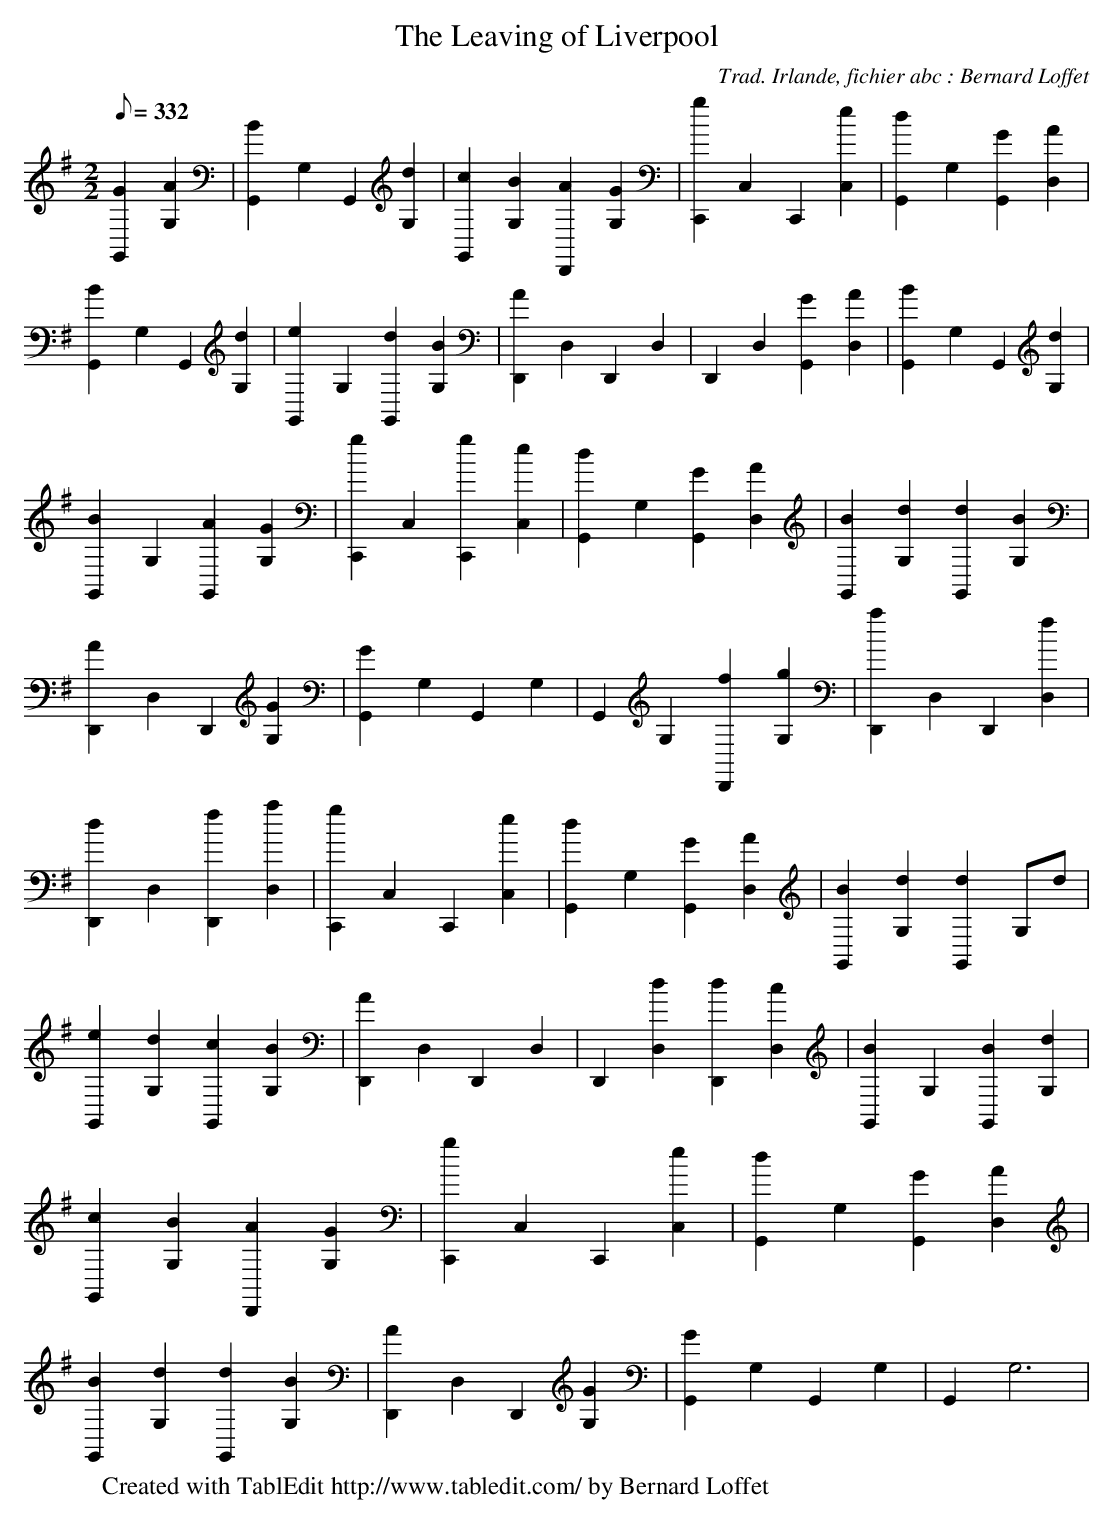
X:1
T:The Leaving of Liverpool
C:Trad. Irlande, fichier abc : Bernard Loffet
L:1/8
Q:332
M:2/2
K:G
 [G2G,,2][A2G,2] | [B2G,,2]G,2 G,,2[d2G,2] | [c2G,,2][B2G,2] [A2D,,2][G2G,2] | [g2C,,2]C,2 C,,2[e2C,2] | \
 [d2G,,2]G,2 [G2G,,2][A2D,2] | [B2G,,2]G,2 G,,2[d2G,2] | [e2G,,2]G,2 [d2G,,2][B2G,2] | \
 [A2D,,2]D,2 D,,2D,2 | D,,2D,2 [G2G,,2][A2D,2] | [B2G,,2]G,2 G,,2[d2G,2] | [B2G,,2]G,2 [A2G,,2][G2G,2] | \
 [g2C,,2]C,2 [g2C,,2][e2C,2] | [d2G,,2]G,2 [G2G,,2][A2D,2] | [B2G,,2][d2G,2] [d2G,,2][B2G,2] | \
 [A2D,,2]D,2 D,,2[G2G,2] | [G2G,,2]G,2 G,,2G,2 | G,,2G,2 [f2D,,2][g2G,2] | [a2D,,2]D,2 D,,2[f2D,2] | \
 [d2D,,2]D,2 [f2D,,2][a2D,2] | [g2C,,2]C,2 C,,2[e2C,2] | [d2G,,2]G,2 [G2G,,2][A2D,2] | \
 [B2G,,2][d2G,2] [d2G,,2]G,d | [e2G,,2][d2G,2] [c2G,,2][B2G,2] | [A2D,,2]D,2 D,,2D,2 | \
 D,,2[d2D,2] [d2D,,2][c2D,2] | [B2G,,2]G,2 [B2G,,2][d2G,2] | [c2G,,2][B2G,2] [A2D,,2][G2G,2] | \
 [g2C,,2]C,2 C,,2[e2C,2] | [d2G,,2]G,2 [G2G,,2][A2D,2] | [B2G,,2][d2G,2] [d2G,,2][B2G,2] | \
 [A2D,,2]D,2 D,,2[G2G,2] | [G2G,,2]G,2 G,,2G,2 | G,,2G,6 | \
W:Created with TablEdit http://www.tabledit.com/ by Bernard Loffet
